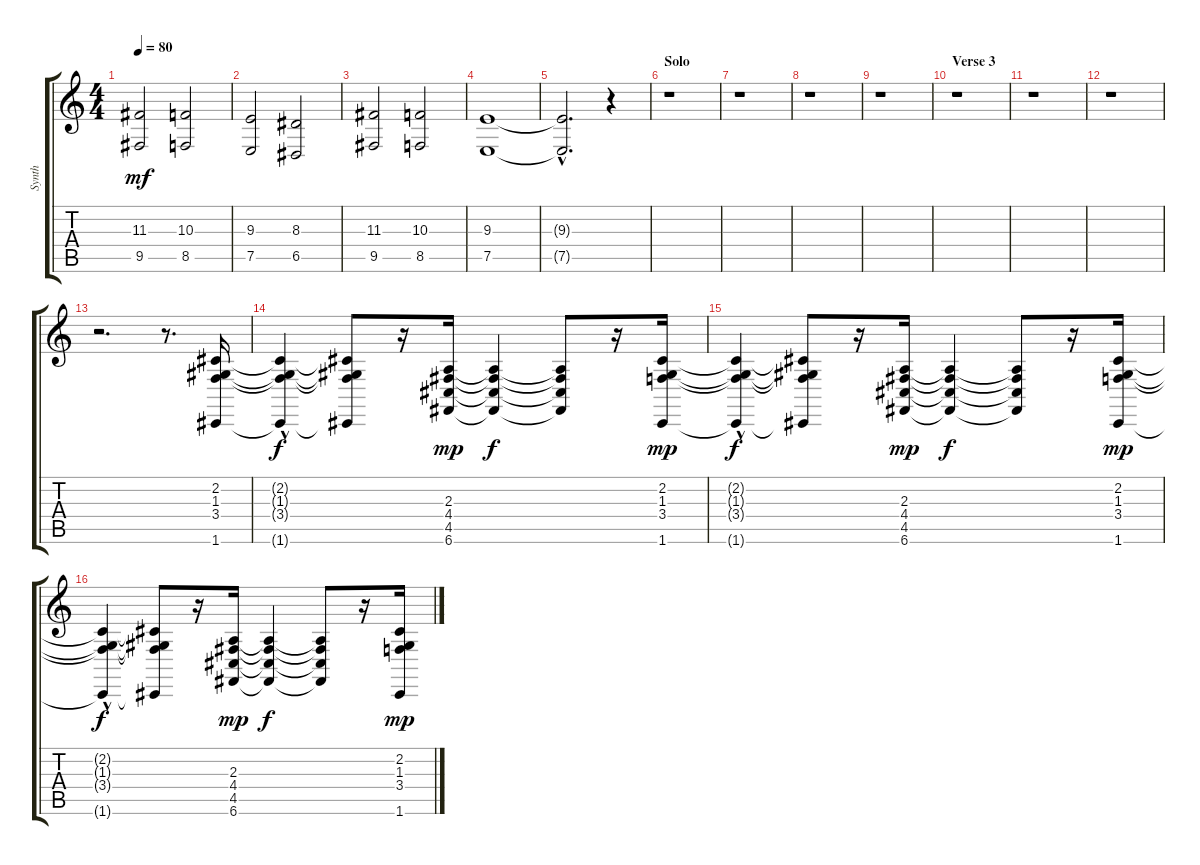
\track ("Synth" "Synth") {instrument stringensemble2}
\staff {score tabs}
\tuning (E4 B3 G3 D3 A2 C2) {hide}
\ts (4 4)
\tempo 80
\clef g2
\ks c
(11.3 9.5).2{dy mf} (10.3 8.5).2 |
(9.3 7.5).2 (8.3 6.5).2 |
(11.3 9.5).2 (10.3 8.5).2 |
(9.3 7.5).1 |
(9.3{hac t} 7.5{hac t}).2{d} r.4 |
\section ("" "Solo")
r.1 |
r.1 |
r.1 |
r.1 |
\section ("" "Verse 3")
r.1 |
r.1 |
r.1 |
r.2{d} r.8{d} (2.2 1.3 3.4 1.6).16 |
(2.2{t} 1.3{hac t} 3.4{t} 1.6{t}).4{dy f} (2.2{t} 1.3{t} 3.4{t} 1.6{t}).8 r.16 (2.3 4.4 4.5 6.6).16{dy mp} (2.3{t} 4.4{t} 4.5{t} 6.6{t}).4{dy f} (2.3{t} 4.4{t} 4.5{t} 6.6{t}).8 r.16 (2.2 1.3 3.4 1.6).16{dy mp} |
(2.2{t} 1.3{hac t} 3.4{t} 1.6{t}).4{dy f} (2.2{t} 1.3{t} 3.4{t} 1.6{t}).8 r.16 (2.3 4.4 4.5 6.6).16{dy mp} (2.3{t} 4.4{t} 4.5{t} 6.6{t}).4{dy f} (2.3{t} 4.4{t} 4.5{t} 6.6{t}).8 r.16 (2.2 1.3 3.4 1.6).16{dy mp} |
(2.2{t} 1.3{hac t} 3.4{t} 1.6{t}).4{dy f} (2.2{t} 1.3{t} 3.4{t} 1.6{t}).8 r.16 (2.3 4.4 4.5 6.6).16{dy mp} (2.3{t} 4.4{t} 4.5{t} 6.6{t}).4{dy f} (2.3{t} 4.4{t} 4.5{t} 6.6{t}).8 r.16 (2.2 1.3 3.4 1.6).16{dy mp}
